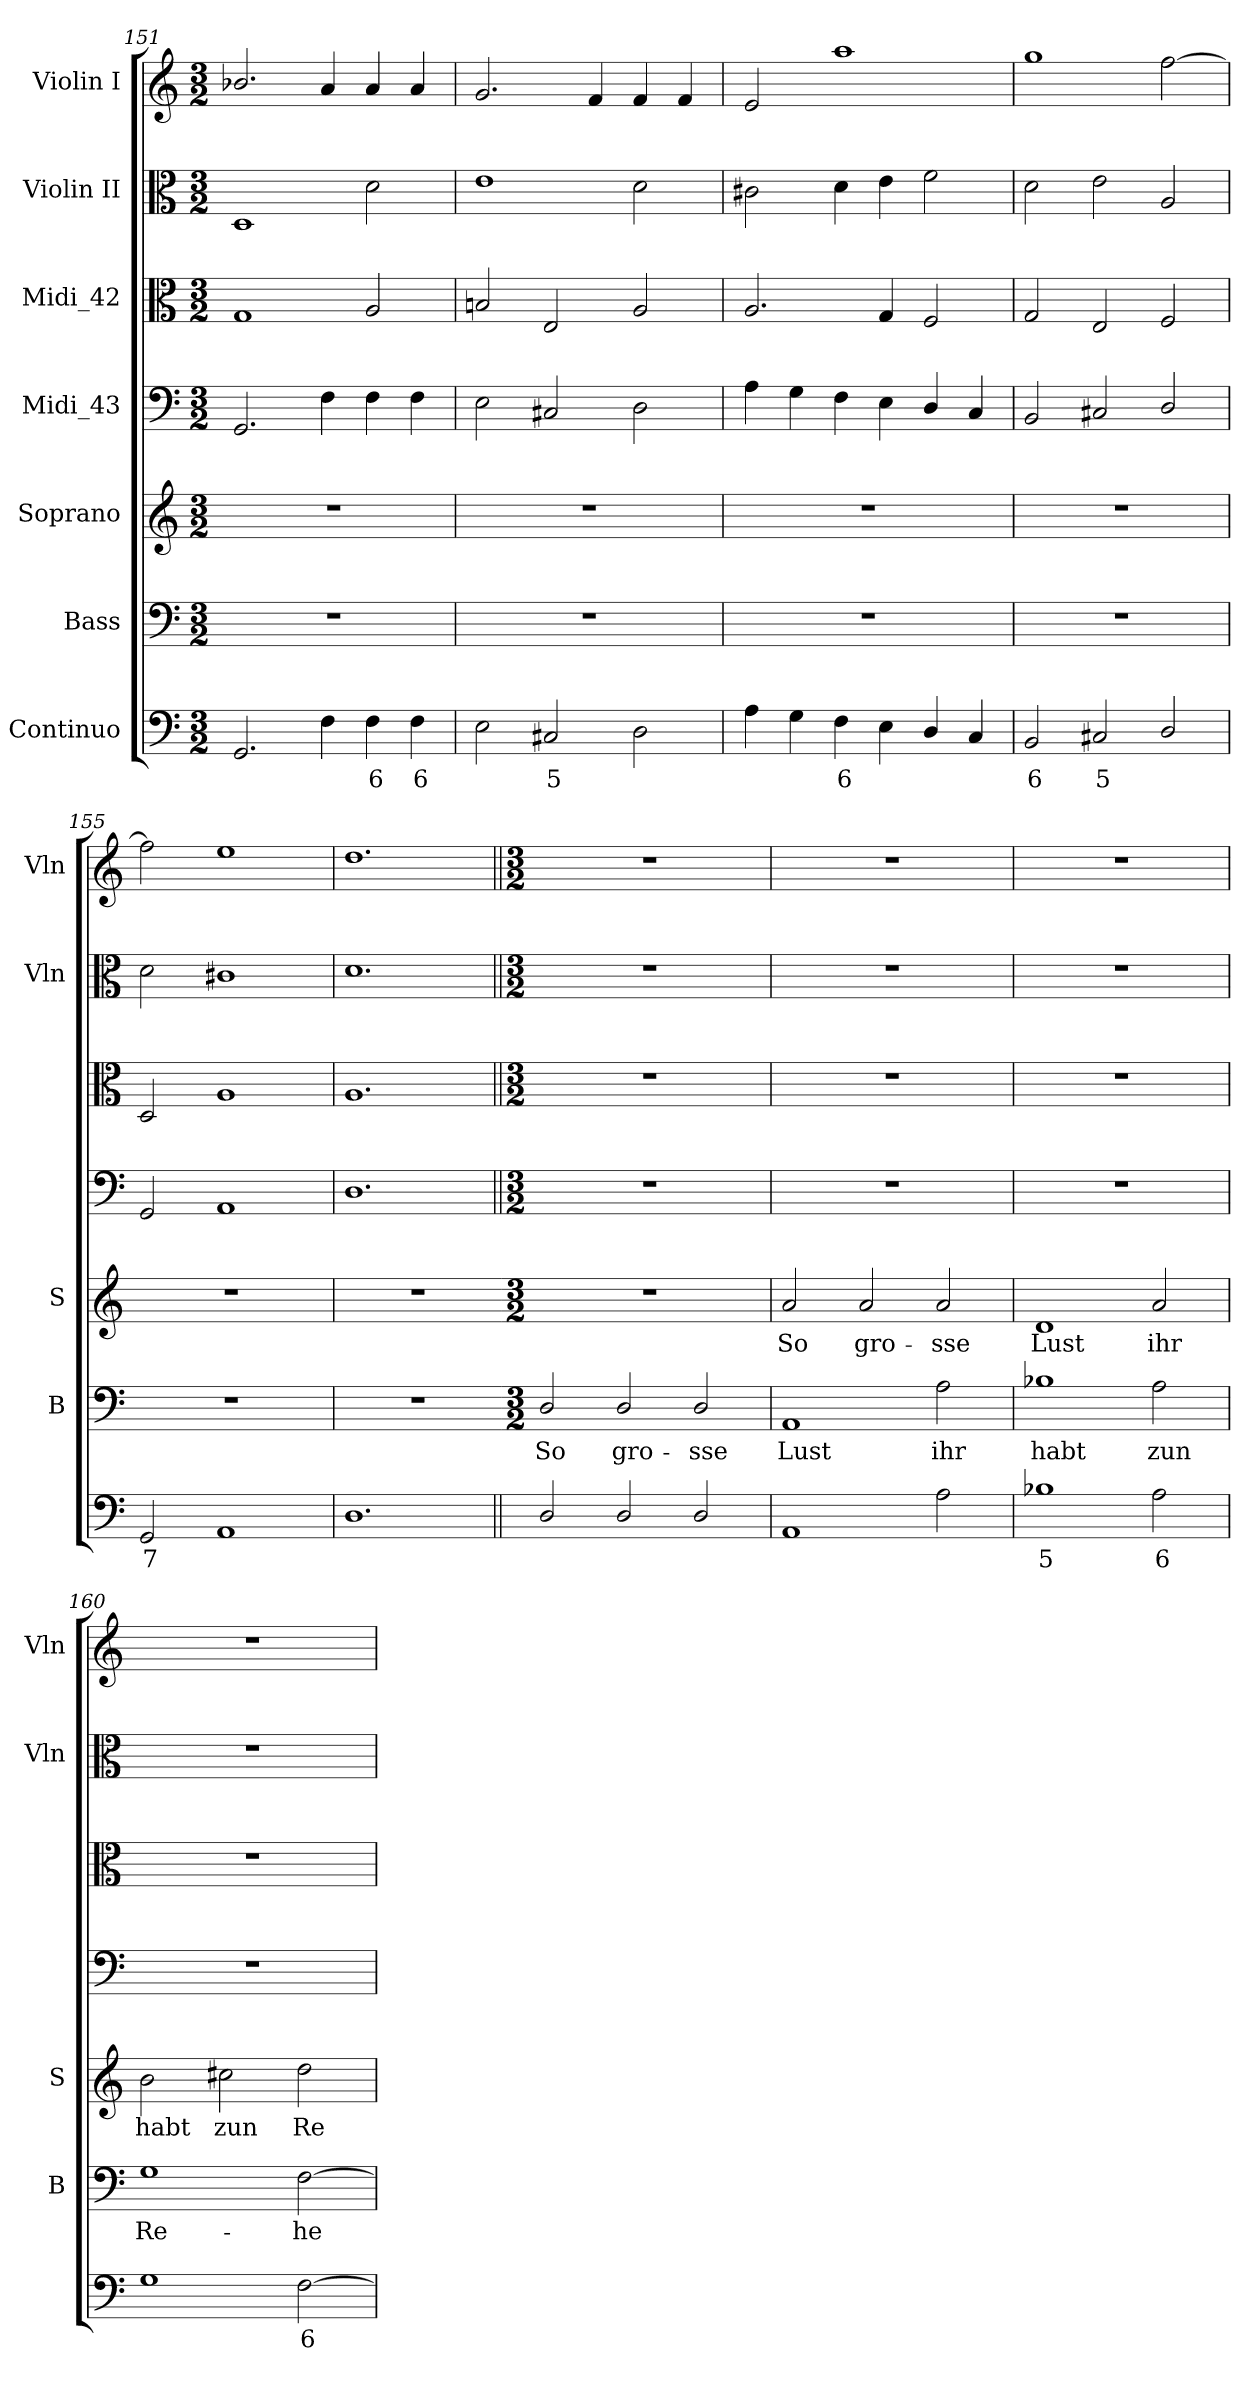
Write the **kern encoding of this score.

**kern	**text	**kern	**text	**kern	**text	**kern	**kern	**kern	**kern
*part7	*part7	*part6	*part6	*part5	*part5	*part4	*part3	*part2	*part1
*staff7	*staff7	*staff6	*staff6	*staff5	*staff5	*staff4	*staff3	*staff2	*staff1
*I"Continuo	*	*I"Bass	*	*I"Soprano	*	*I"Midi_43	*I"Midi_42	*I"Violin II	*I"Violin I
*	*	*I'B	*	*I'S	*	*	*	*I'Vln	*I'Vln
*clefF4	*	*clefF4	*	*clefG2	*	*clefF4	*clefC3	*clefC3	*clefG2
*k[]	*	*k[]	*	*k[]	*	*k[]	*k[]	*k[]	*k[]
*C:	*	*C:	*	*C:	*	*C:	*C:	*C:	*C:
*M3/2	*	*M3/2	*	*M3/2	*	*M3/2	*M3/2	*M3/2	*M3/2
=151	=151	=151	=151	=151	=151	=151	=151	=151	=151
2.GG	.	1.r	.	1.r	.	2.GG	1G	1D	2.b-X/
4F	.	.	.	.	.	4F	.	.	4a
!	!LO:LY:b	!	!	!	!	!	!	!	!
4F	6	.	.	.	.	4F	2A	2d	4a
!	!LO:LY:b	!	!	!	!	!	!	!	!
4F	6	.	.	.	.	4F	.	.	4a
=152	=152	=152	=152	=152	=152	=152	=152	=152	=152
2E	.	1.r	.	1.r	.	2E	2Bn	1e	2.g
!	!LO:LY:b	!	!	!	!	!	!	!	!
2C#X	5	.	.	.	.	2C#X	2E	.	.
.	.	.	.	.	.	.	.	.	4f
2D	.	.	.	.	.	2D	2A	2d	4f
.	.	.	.	.	.	.	.	.	4f
=153	=153	=153	=153	=153	=153	=153	=153	=153	=153
4A	.	1.r	.	1.r	.	4A	2.A	2c#X	2e
4G	.	.	.	.	.	4G	.	.	.
!	!LO:LY:b	!	!	!	!	!	!	!	!
4F	6	.	.	.	.	4F	.	4d	1aa
4E	.	.	.	.	.	4E	4G	4e	.
4D/	.	.	.	.	.	4D/	2F	2f	.
4C	.	.	.	.	.	4C	.	.	.
=154	=154	=154	=154	=154	=154	=154	=154	=154	=154
!	!LO:LY:b	!	!	!	!	!	!	!	!
2BB	6	1.r	.	1.r	.	2BB	2G	2d	1gg
!	!LO:LY:b	!	!	!	!	!	!	!	!
2C#X	5	.	.	.	.	2C#X	2E	2e	.
2D/	.	.	.	.	.	2D/	2F	2A	[2ff
=155	=155	=155	=155	=155	=155	=155	=155	=155	=155
!	!LO:LY:b	!	!	!	!	!	!	!	!
2GG	7	1.r	.	1.r	.	2GG	2D	2d	2ff]
1AA	.	.	.	.	.	1AA	1A	1c#X	1ee
=156	=156	=156	=156	=156	=156	=156	=156	=156	=156
1.D	.	1.r	.	1.r	.	1.D	1.A	1.d	1.dd
!!LO:LB:g=z
=157||	=157||	=157	=157||	=157	=157||	=157||	=157||	=157||	=157||
*	*	*k[]	*	*k[]	*	*	*	*	*
*	*	*C:	*	*C:	*	*	*	*	*
*	*	*M3/2	*	*M3/2	*	*M3/2	*M3/2	*M3/2	*M3/2
!	!	!	!LO:LY:b	!LO:N:vis=1	!	!	!	!	!
2D/	.	2D/	So	1.r	.	1.r	1.r	1.r	1.r
!	!	!	!LO:LY:b	!	!	!	!	!	!
2D/	.	2D/	gro-	.	.	.	.	.	.
!	!	!	!LO:LY:b	!	!	!	!	!	!
2D/	.	2D/	-sse	.	.	.	.	.	.
=158	=158	=158	=158	=158	=158	=158	=158	=158	=158
!	!	!	!LO:LY:b	!	!LO:LY:b	!	!	!	!
1AA	.	1AA	Lust	2a	So	1.r	1.r	1.r	1.r
!	!	!	!	!	!LO:LY:b	!	!	!	!
.	.	.	.	2a	gro-	.	.	.	.
!	!	!	!LO:LY:b	!	!LO:LY:b	!	!	!	!
2A	.	2A	ihr	2a	-sse	.	.	.	.
=159	=159	=159	=159	=159	=159	=159	=159	=159	=159
!	!LO:LY:b	!	!LO:LY:b	!	!LO:LY:b	!	!	!	!
1B-X	5	1B-X	habt	1d	Lust	1.r	1.r	1.r	1.r
!	!LO:LY:b	!	!LO:LY:b	!	!LO:LY:b	!	!	!	!
2A	6	2A	zun	2a	ihr	.	.	.	.
=160	=160	=160	=160	=160	=160	=160	=160	=160	=160
!	!	!	!LO:LY:b	!	!LO:LY:b	!	!	!	!
1G	.	1G	Re-	2b	habt	1.r	1.r	1.r	1.r
!	!	!	!	!	!LO:LY:b	!	!	!	!
.	.	.	.	2cc#X	zun	.	.	.	.
!	!LO:LY:b	!	!LO:LY:b	!	!LO:LY:b	!	!	!	!
[2F	6	[2F	-he-	2dd	Re-	.	.	.	.
=	=	=	=	=	=	=	=	=	=
*-	*-	*-	*-	*-	*-	*-	*-	*-	*-
